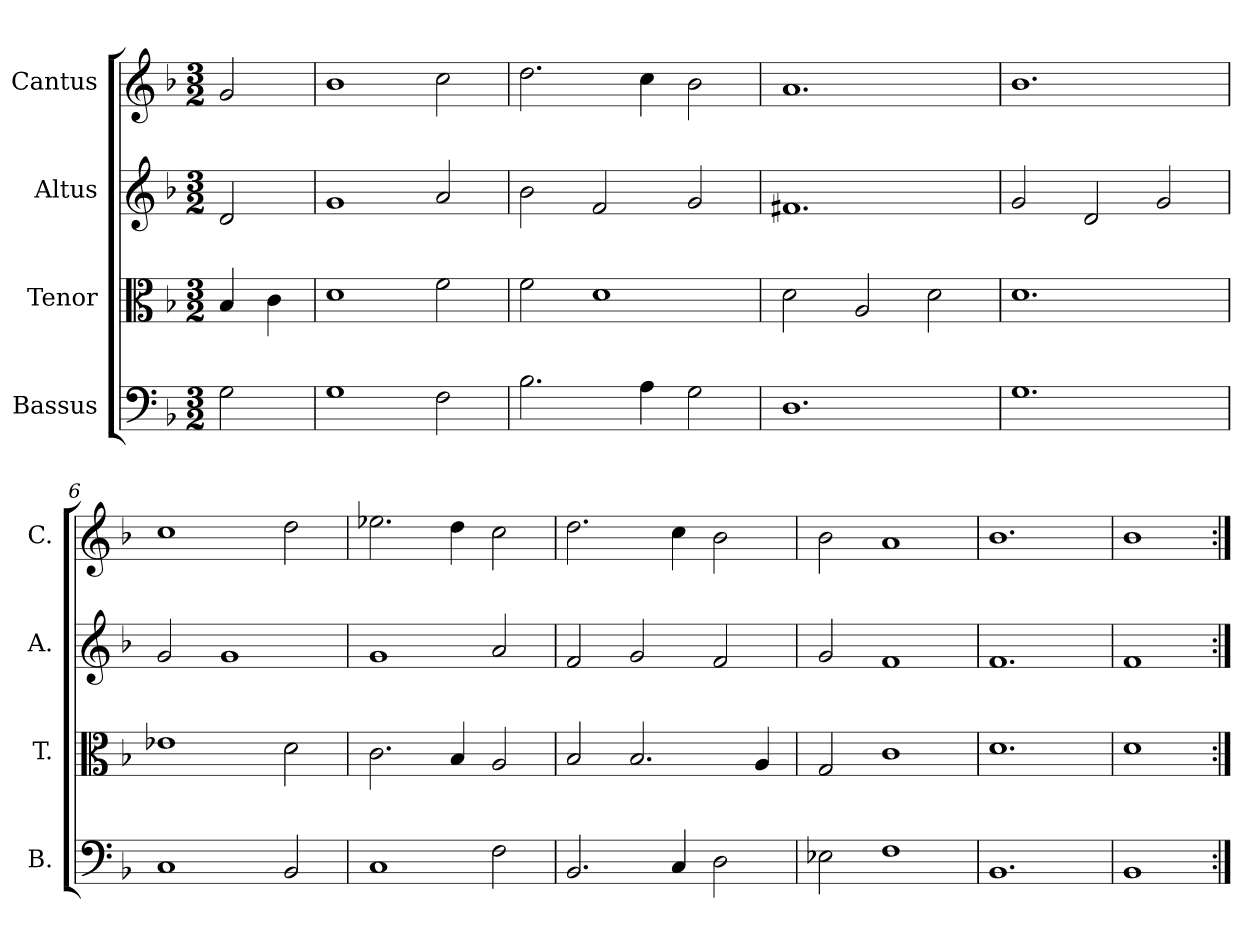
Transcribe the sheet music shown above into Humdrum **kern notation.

**kern	**kern	**kern	**kern
*part4	*part3	*part2	*part1
*staff4	*staff3	*staff2	*staff1
*I"Bassus	*I"Tenor	*I"Altus	*I"Cantus
*I'B.	*I'T.	*I'A.	*I'C.
*clefF4	*clefC3	*clefG2	*clefG2
*k[b-]	*k[b-]	*k[b-]	*k[b-]
*d:	*d:	*d:	*d:
*M3/2	*M3/2	*M3/2	*M3/2
=1	=1	=1	=1
2G\	4B-/	2d/	2g/
.	4c\	.	.
=2	=2	=2	=2
1G\	1d\	1g/	1b-\
2F\	2f\	2a/	2cc\
=3	=3	=3	=3
2.B-\	2f\	2b-\	2.dd\
.	1d\	2f/	.
4A\	.	.	4cc\
2G\	.	2g/	2b-\
=4	=4	=4	=4
1.D\	2d\	1.f#X/	1.a/
.	2A/	.	.
.	2d\	.	.
=5	=5	=5	=5
1.G\	1.d\	2g/	1.b-\
.	.	2d/	.
.	.	2g/	.
=6	=6	=6	=6
1C/	1e-X\	2g/	1cc\
.	.	1g/	.
2BB-/	2d\	.	2dd\
=7	=7	=7	=7
1C/	2.c\	1g/	2.ee-X\
.	4B-/	.	4dd\
2F\	2A/	2a/	2cc\
=8	=8	=8	=8
2.BB-/	2B-/	2f/	2.dd\
.	2.B-/	2g/	.
4C/	.	.	4cc\
2D\	.	2f/	2b-\
.	4A/	.	.
=9	=9	=9	=9
2E-X\	2G/	2g/	2b-\
1F\	1c\	1f/	1a/
=10	=10	=10	=10
1.BB-/	1.d\	1.f/	1.b-\
!!LO:LB:g=z
=11	=11	=11	=11
1BB-/	1d\	1f/	1b-\
=:|!	=:|!	=:|!	=:|!
*-	*-	*-	*-
